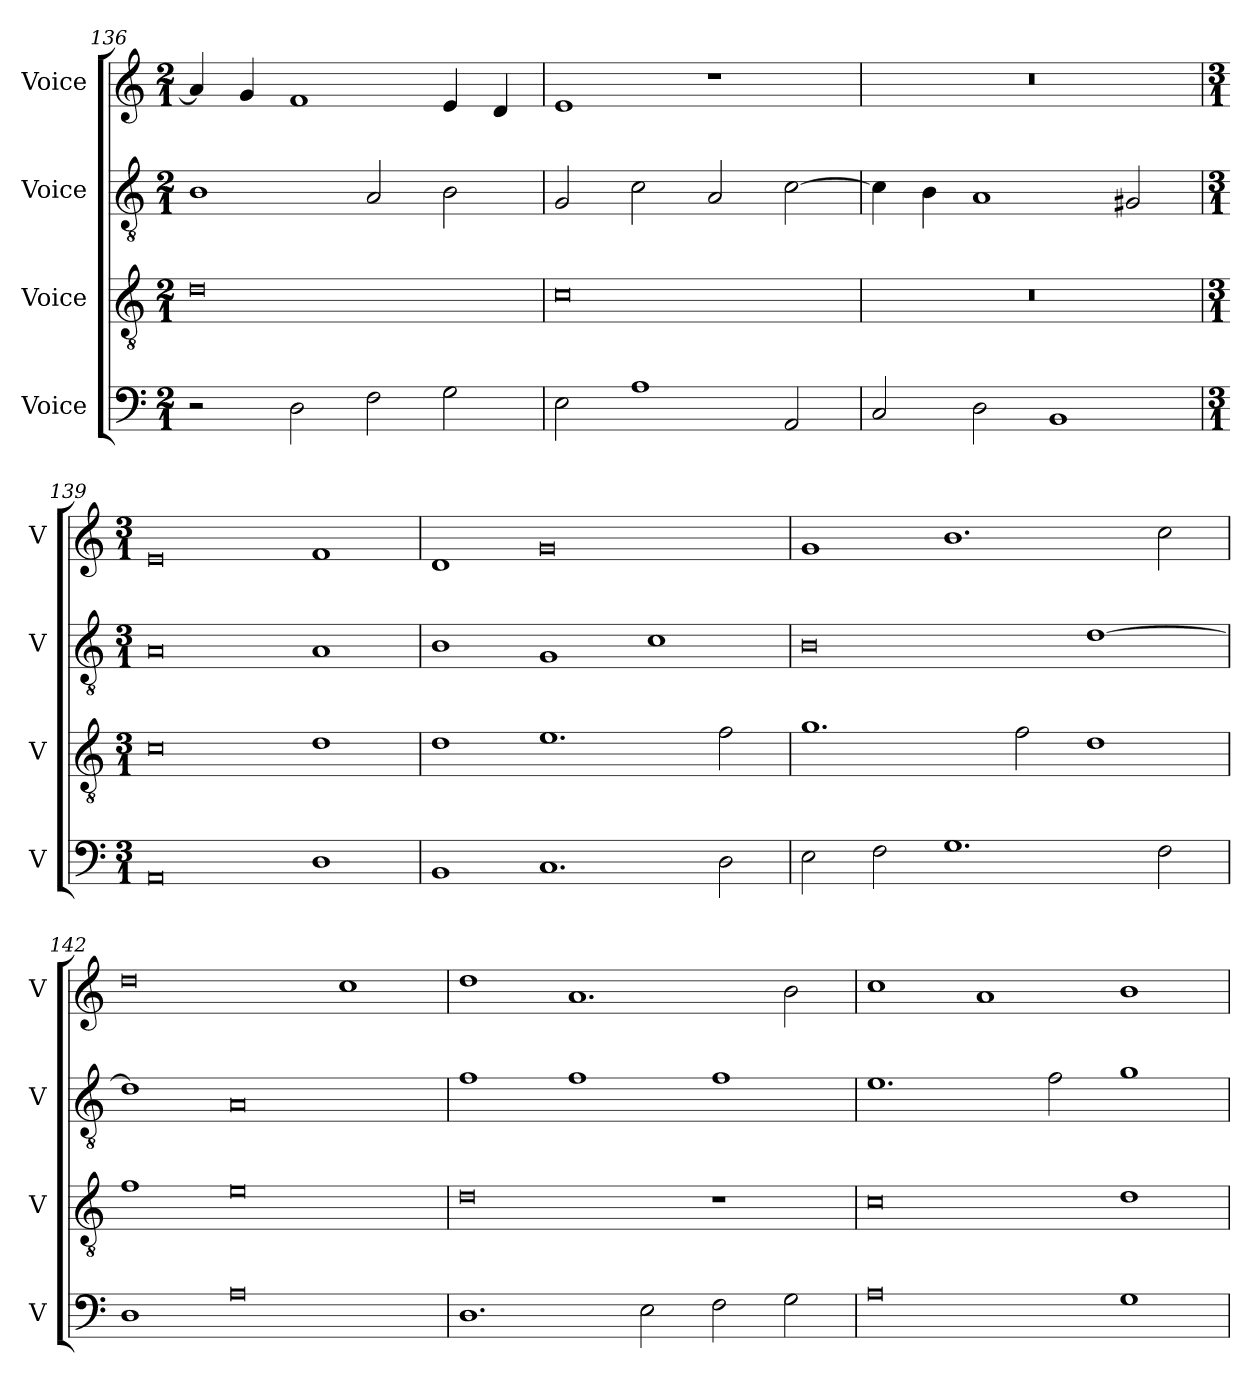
**kern	**kern	**kern	**kern
*part4	*part3	*part2	*part1
*staff4	*staff3	*staff2	*staff1
*I"Voice	*I"Voice	*I"Voice	*I"Voice
*I'V	*I'V	*I'V	*I'V
!!LO:LB:g=z
*clefF4	*clefGv2	*clefGv2	*clefG2
*k[]	*k[]	*k[]	*k[]
*M2/1	*M2/1	*M2/1	*M2/1
=136	=136	=136	=136
2r	0d	1B	4a/]
.	.	.	4g/
2D\	.	.	1f
2F\	.	2A/	.
2G\	.	2B\	4e/
.	.	.	4d/
=137	=137	=137	=137
2E\	0c	2G/	1e
1A	.	2c\	.
.	.	2A/	1r
2AA/	.	[2c\	.
=138	=138	=138	=138
2C/	0r	4c\]	0r
.	.	4B\	.
2D\	.	1A	.
1BB	.	.	.
.	.	2G#X/	.
!!LO:LB:g=z
=139	=139	=139	=139
*M3/1	*M3/1	*M3/1	*M3/1
0AA	0c	0A	0e
1D	1d	1A	1f
=140	=140	=140	=140
1BB	1d	1B	1d
1.C	1.e	1G	0g
.	.	1c	.
2D\	2f\	.	.
=141	=141	=141	=141
2E\	1.g	0B	1g
2F\	.	.	.
1.G	.	.	1.b
.	2f\	.	.
.	1d	[1d	.
2F\	.	.	2cc\
!!LO:LB:g=z
=142	=142	=142	=142
1D	1f	1d]	0dd
0A	0e	0A	.
.	.	.	1cc
=143	=143	=143	=143
1.D	0d	1f	1dd
.	.	1f	1.a
2E\	.	.	.
2F\	1r	1f	.
2G\	.	.	2b\
=144	=144	=144	=144
0A	0c	1.e	1cc
.	.	.	1a
.	.	2f\	.
1G	1d	1g	1b
=	=	=	=
*-	*-	*-	*-
